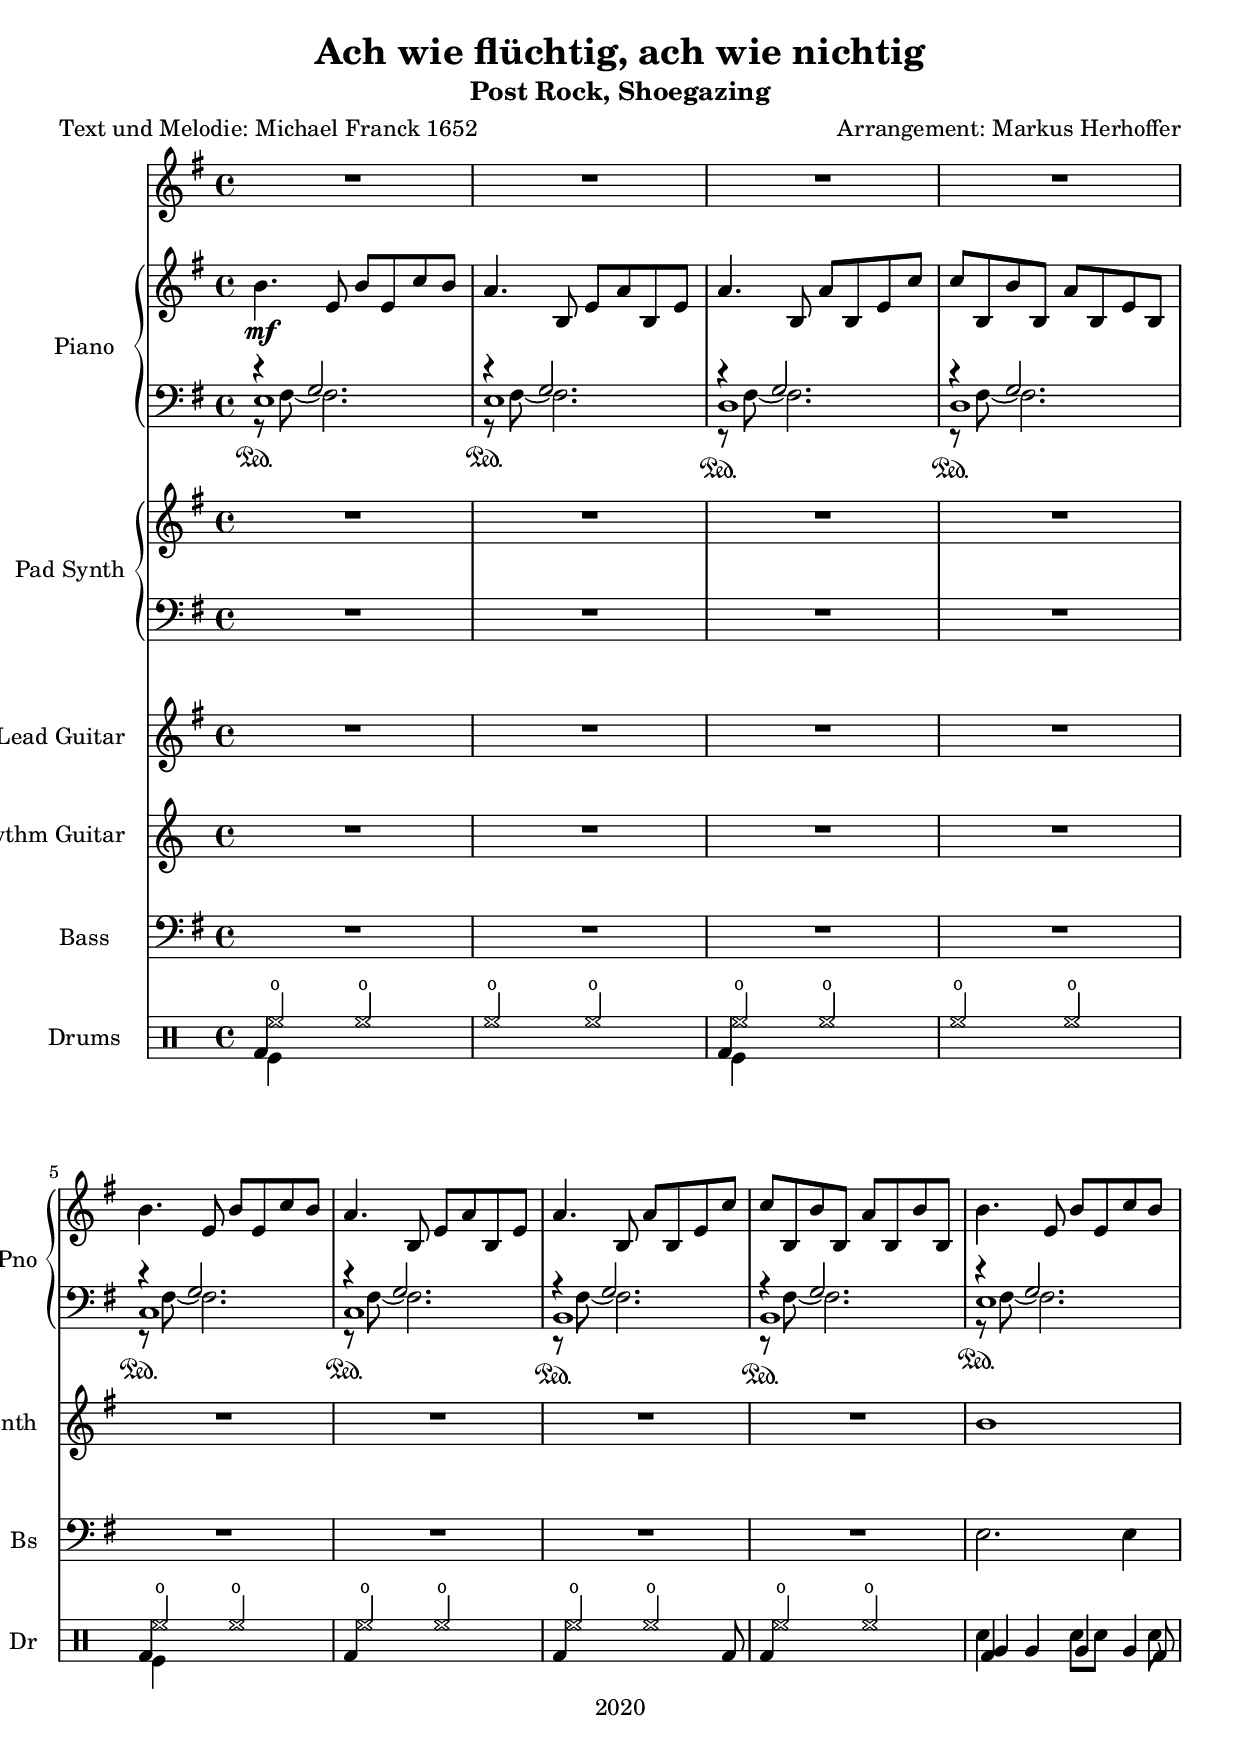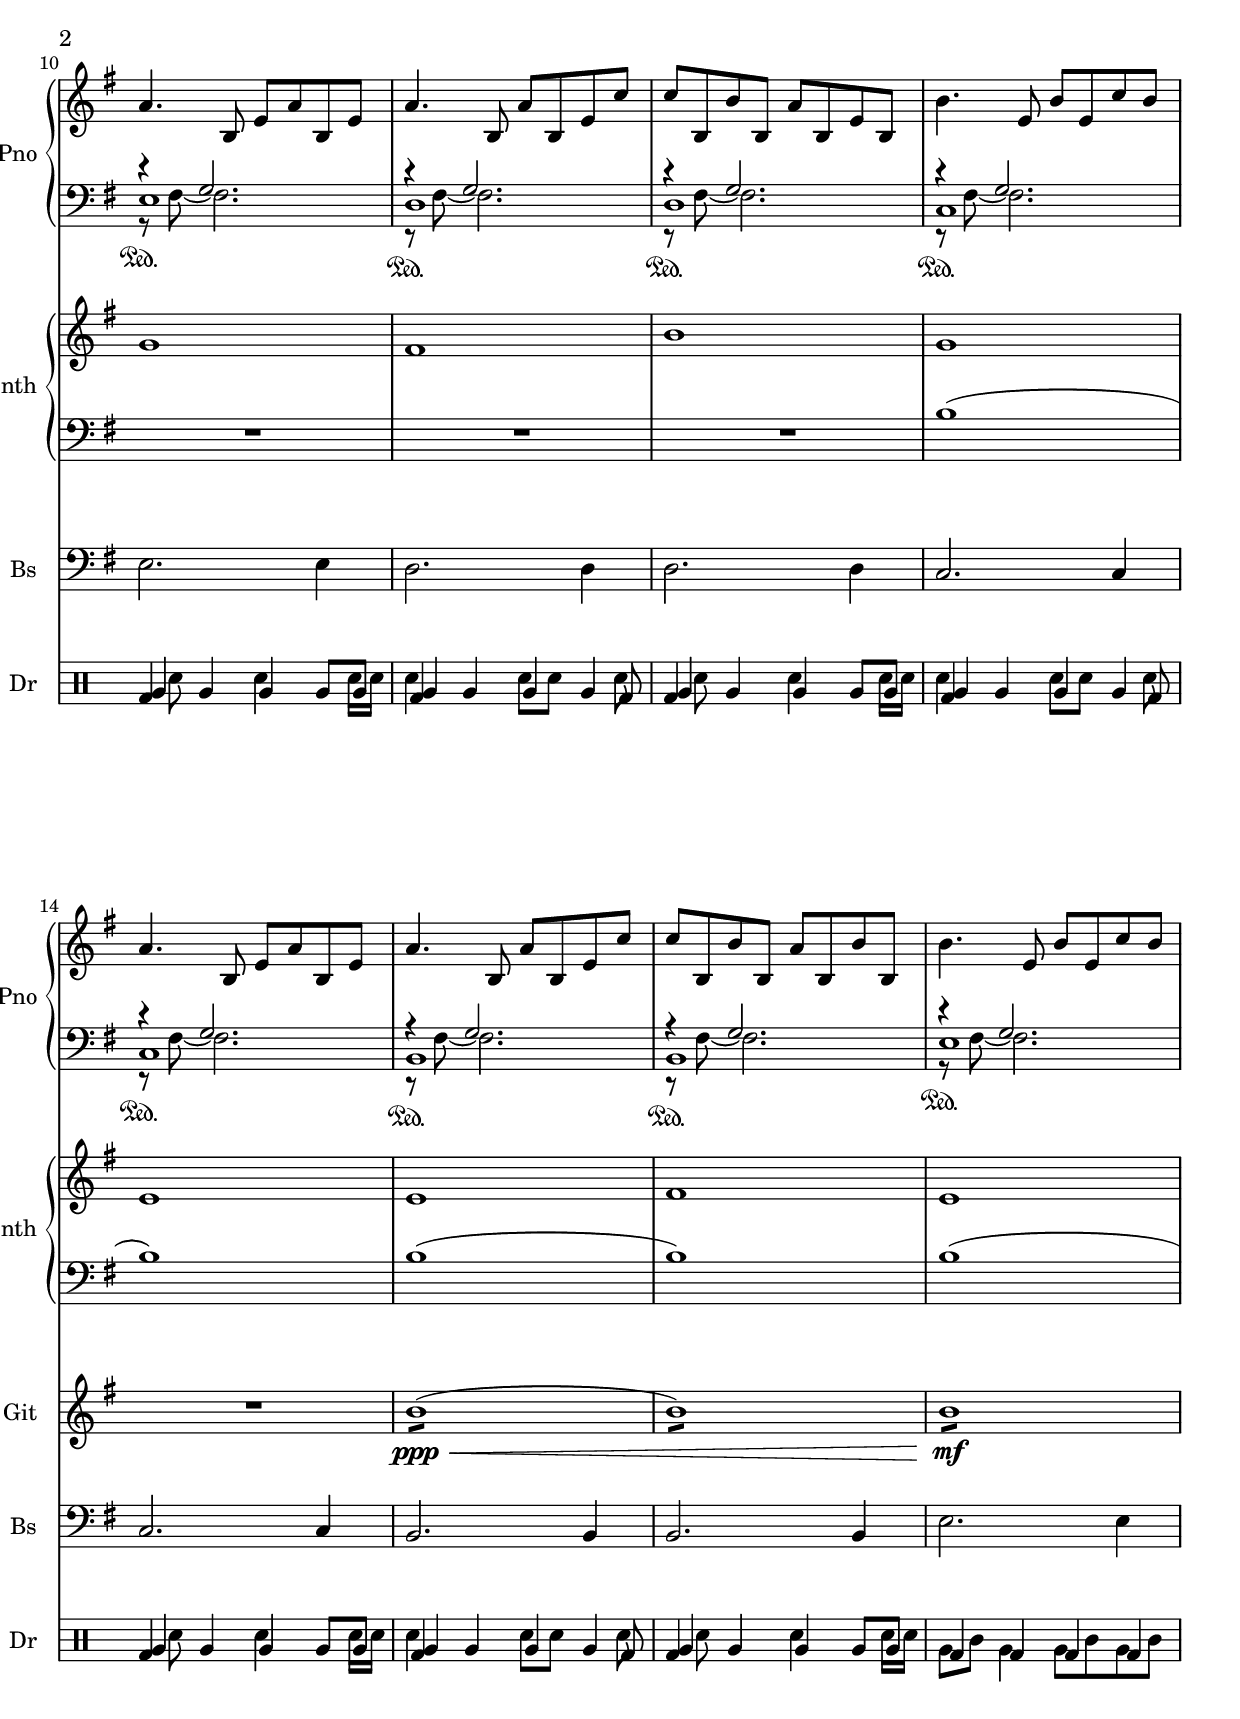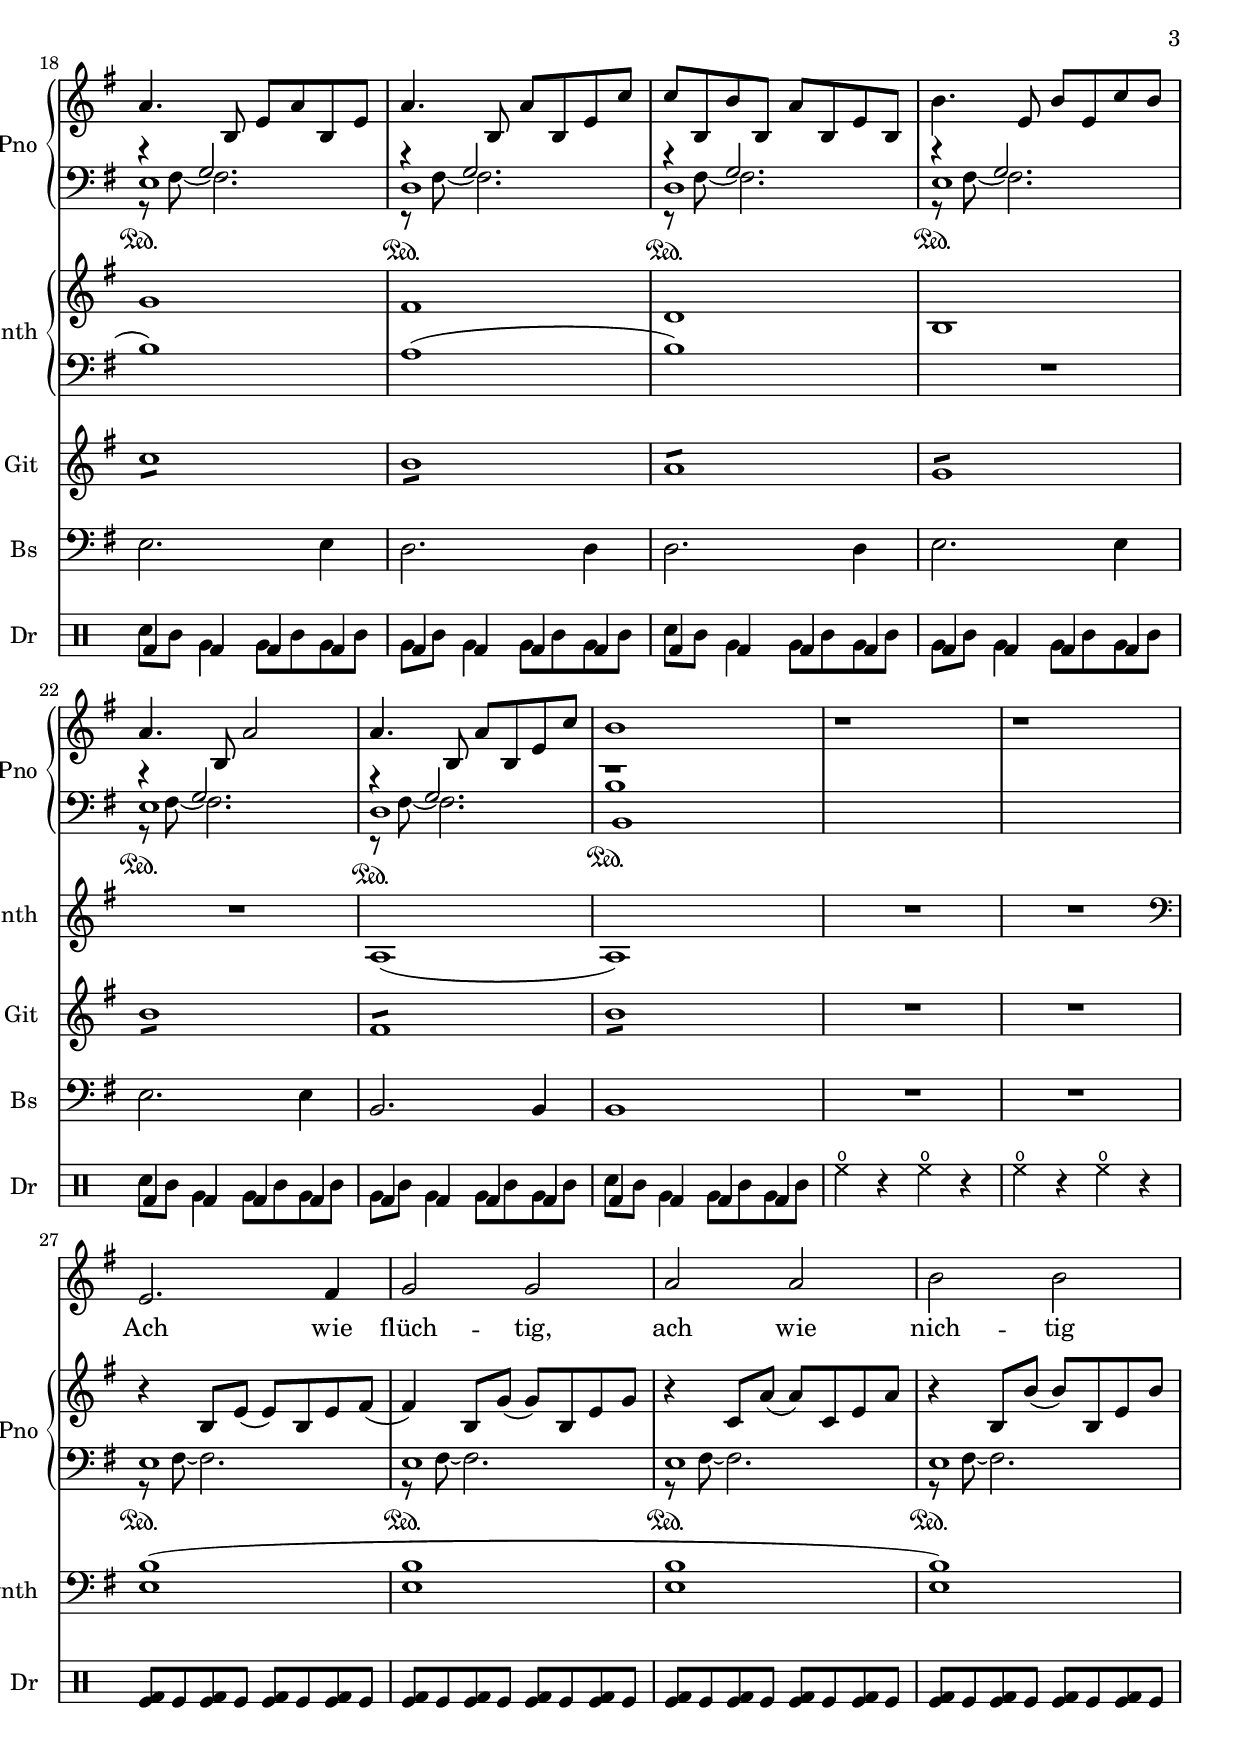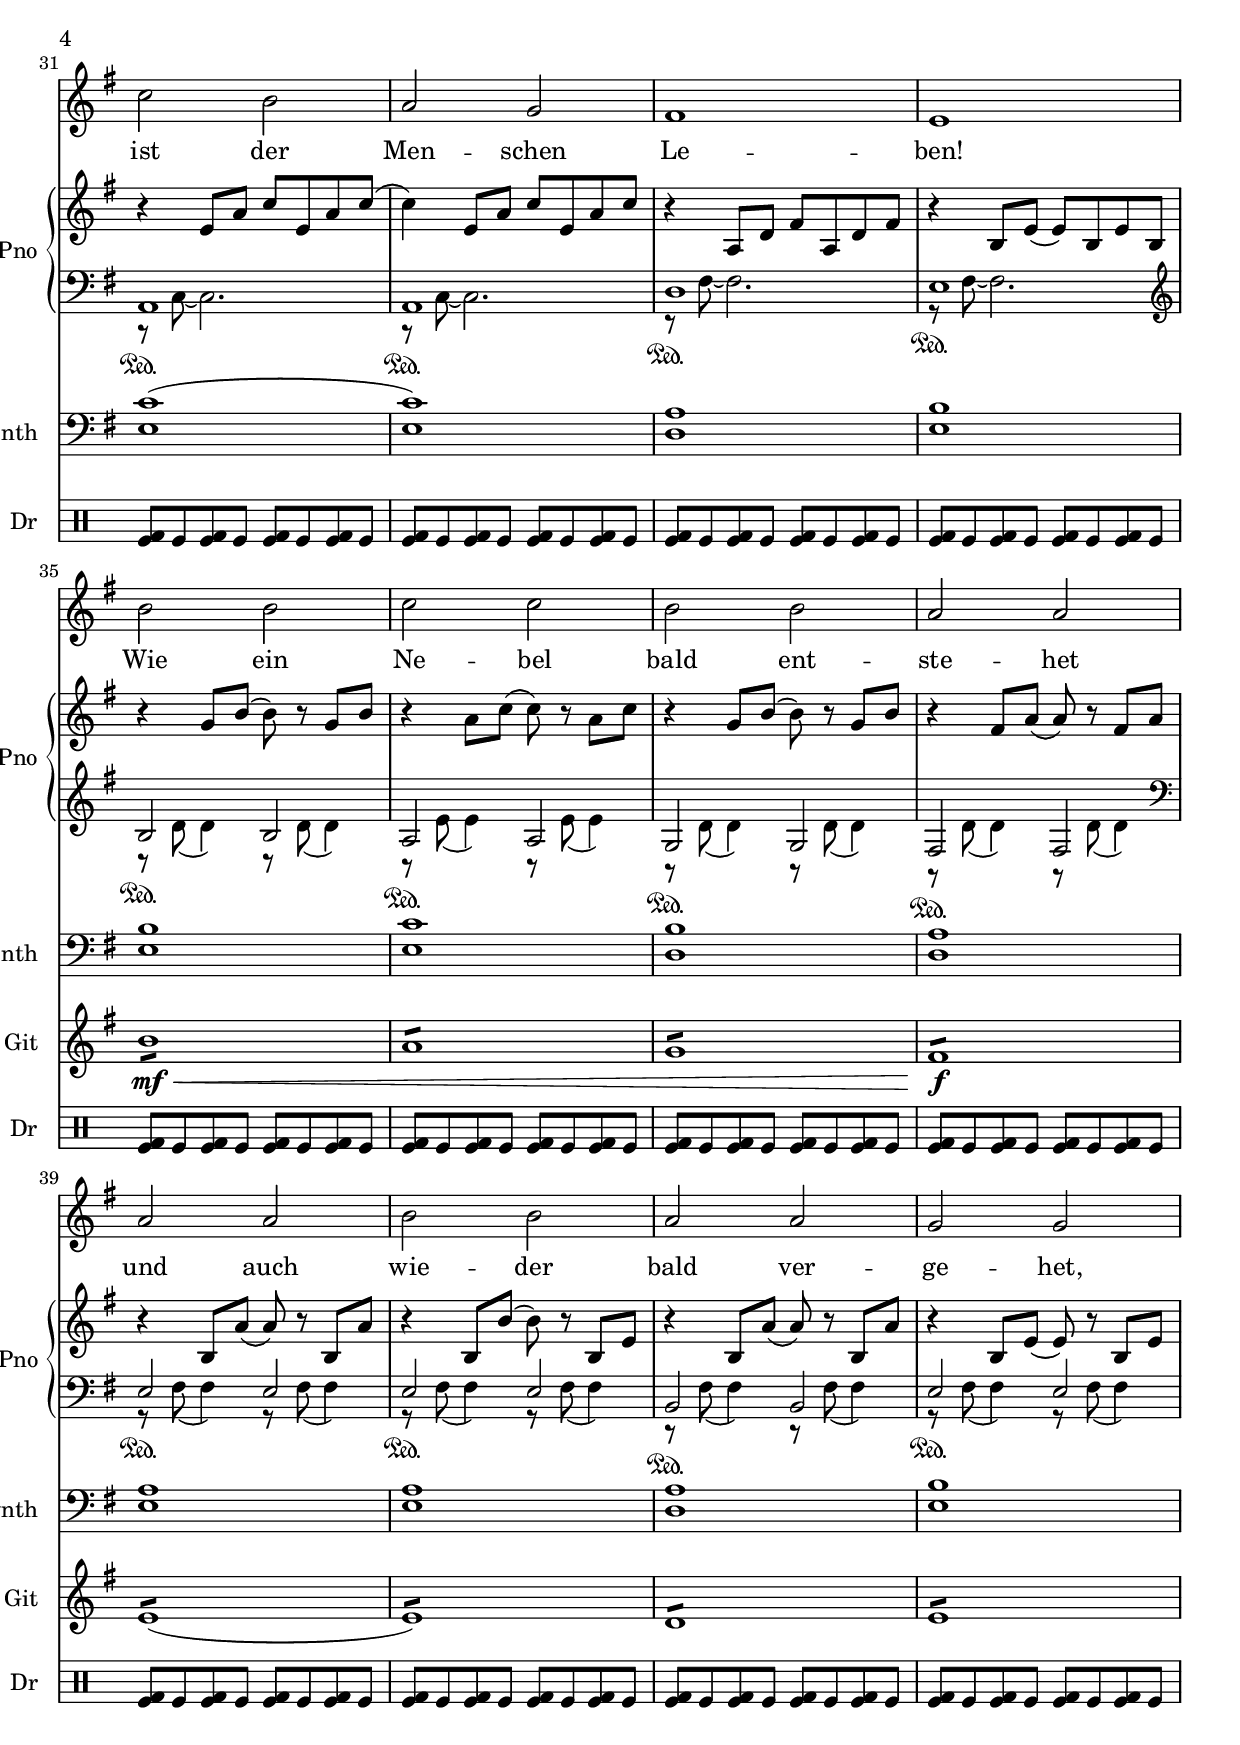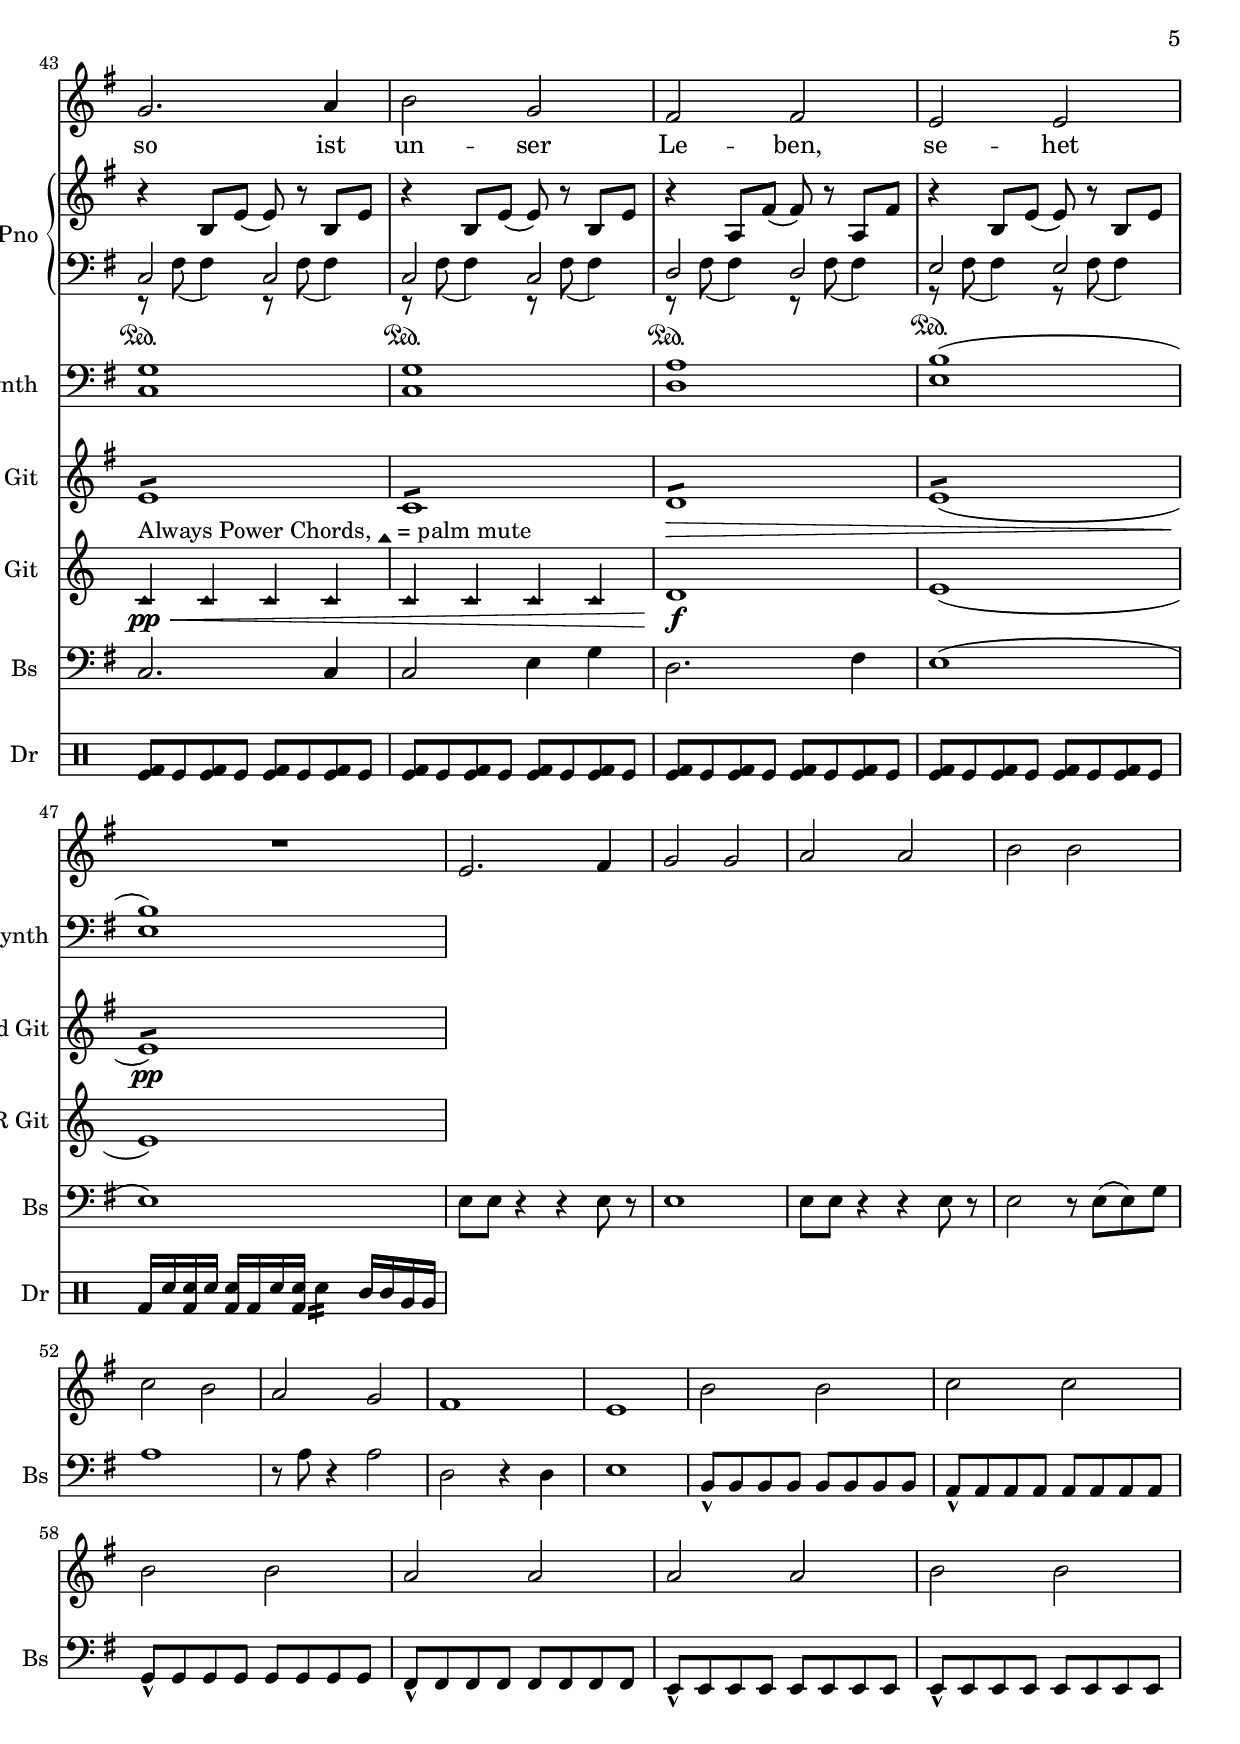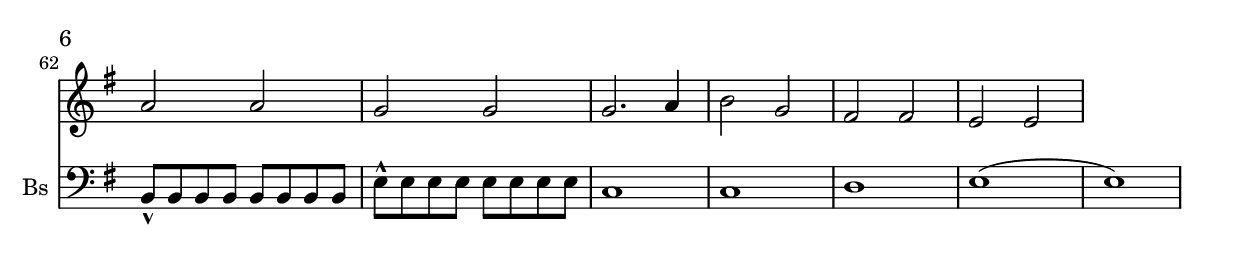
\version "2.20.0"

\include "deutsch.ly"

\layout {
  \context {
    \RemoveEmptyStaffContext
  }
}

\version "2.20.0"

%%%%%%%%%%%%%%%%%%%%%%%
% VOCALS
%%%%%%%%%%%%%%%%%%%%%%%

choral = \relative a' 
{
  e2. fis4 g2 g 
  a a h h 
  c h a g 
  fis1 e 

  h'2 h c c 
  h h a a 
  a a h h 
  a a g g 
  g2. a4 h2 g 
  fis fis e e 
}

vocChoral = \relative a' {
  \time 4/4
  \key e \minor

  R1*26
  \choral
  R1
  \choral
}

vocLyricsOne = \lyricmode {
  Ach wie flüch -- tig,
  ach wie nich -- tig
  ist der Men -- schen 
  Le -- ben!

  Wie ein Ne -- bel
  bald ent -- ste -- het
  und auch wie -- der 
  bald ver -- ge -- het,
  so ist un -- ser 
  Le -- ben, se -- het
}

\version "2.20.0"

%%%%%%%%%%%%%%%%%%%%
% Piano
%%%%%%%%%%%%%%%%%%%%

\parallelMusic pnoInRh, pnoInLhC, pnoInLhB, pnoInLhA {
  \time 4/4
  \key e \minor
  
  % 1
  h4.\mf e,8 h' e, c' h      |
  r4       g'2.           |
  r8 fis8~ fis2.          |
  e1\sustainOn            |

  % 2
  a4. h,8 e a h, e        |
  r4        g2.           |
  r8 fis8~ fis2.          |
  e1\sustainOn            |

  % 3
  a4. h,8 a' h, e c'      |
  r4        g2.           |
  r8 fis8~ fis2.          |
  d1\sustainOn            |

  % 4
  c8 h, h' h, a' h, e h   |
  r4        g2.           |
  r8 fis8~ fis2.          |
  d1\sustainOn            |

  % 5
  h'4. e,8 h' e, c' h     |
  r4       g2.            |
  r8 fis8~ fis2.          |
  c1\sustainOn            |

  % 6
  a4. h,8 e a h, e        |
  r4        g2.           |
  r8 fis8~ fis2.          |
  c1\sustainOn            |

  % 7
  a4. h,8 a' h, e c'      |
  r4        g2.           |
  r8 fis8~ fis2.          |
  h1\sustainOn            |

  % 8
  c8 h, h' h, a' h, h' h, |
  r4        g2.           |
  r8 fis8~ fis2.          |
  h1\sustainOn            |
  
  % 9
  h'4. e,8 h' e, c' h     |
  r4       g2.            |
  r8 fis8~ fis2.          |
  e1\sustainOn            |

  % 10
  a4. h,8 e a h, e        |
  r4        g2.           |
  r8 fis8~ fis2.          |
  e1\sustainOn            |

  % 11
  a4. h,8 a' h, e c'      |
  r4        g2.           |
  r8 fis8~ fis2.          |
  d1\sustainOn            |

  % 12
  c8 h, h' h, a' h, e h   |
  r4        g2.           |
  r8 fis8~ fis2.          |
  d1\sustainOn            |

  % 13
  h'4. e,8 h' e, c' h     |
  r4       g2.            |
  r8 fis8~ fis2.          |
  c1\sustainOn            |

  % 14
  a4. h,8 e a h, e        |
  r4        g2.           |
  r8 fis8~ fis2.          |
  c1\sustainOn            |

  % 15
  a4. h,8 a' h, e c'      |
  r4        g2.           |
  r8 fis8~ fis2.          |
  h1\sustainOn            |

  % 16
  c8 h, h' h, a' h, h' h, |
  r4        g2.           |
  r8 fis8~ fis2.          |
  h1\sustainOn            |

  % 17
  h'4. e,8 h' e, c' h     |
  r4       g2.            |
  r8 fis8~ fis2.          |
  e1\sustainOn            |

  % 18
  a4. h,8 e a h, e        |
  r4        g2.           |
  r8 fis8~ fis2.          |
  e1\sustainOn            |

  % 19
  a4. h,8 a' h, e c'      |
  r4        g2.           |
  r8 fis8~ fis2.          |
  d1\sustainOn            |

  % 20
  c8 h, h' h, a' h, e h   |
  r4        g2.           |
  r8 fis8~ fis2.          |
  d1\sustainOn            |

  % 21
  h'4. e,8 h' e, c' h     |
  r4       g2.            |
  r8 fis8~ fis2.          |
  e1\sustainOn            |

  % 22
  a4. h,8 a'2              |
  r4       g2.            |
  r8 fis8~ fis2.          |
  e1\sustainOn            |

  % 23
  a4. h,8 a' h, e c'      |
  r4        g2.           |
  r8 fis8~ fis2.          |
  d1\sustainOn            |
  
  % 24
  h1                      |
  r1                      |
  h1                      |
  h1\sustainOn            |
  
  % 25
  r1                      |
  s1                      |
  s1                      |
  s1                      |
  
  % 26
  r1                      |
  s1                      |
  s1                      |
  s1                      |
}

\parallelMusic pnoChorRh, pnoChorLhC, pnoChorLhB, pnoChorLhA {
  % 27
  r4 h,8 e( e) h e fis(   |
  s1                      |
  r8 fis8~ fis2.          |
  e1\sustainOn            | 
  
  % 28
  fis4) h,8 g'( g) h, e g |
  s1                      |
  r8 fis8~ fis2.          |
  e1\sustainOn            | 
  
  % 29
  r4 c,8 a'( a) c, e a    |
  s1                      |
  r8 fis8~ fis2.          |
  e1\sustainOn            | 

  % 30
  r4 h,8 h'( h) h, e h'   |
  s1                      |
  r8 fis8~ fis2.          |
  e1\sustainOn            | 
  
  % 31
  r4 e,8 a c e, a c(      |
  s1                      |
  r8 c8~ c2.              |
  a,1\sustainOn           | 
  
  % 32
  c4) e,8 a c e, a c      |
  s1                      |
  r8 c8~ c2.              |
  a1\sustainOn            | 
  
  % 33
  r4 a,8 d fis a, d fis   |
  s1                      |
  r8 fis8~ fis2.          |
  d1\sustainOn            | 
  
  % 34
  r4 h,8 e( e) h e h      |
  s1                      |
  r8 fis8~ fis2.          |
  e1\sustainOn            | 

  % Abgesang
  % 35
  r4 g'8 h( h) r8 g h           |
  s1                            |
  \clef G r8 d'8( d4) r8 d8( d4)|
  h'2\sustainOn h2              | 

  % 36
  r4 a8 c( c) r8 a c          |
  s1                          |
  r8 e8( e4) r8 e8( e4)       |
  a2\sustainOn a2             | 

  % 37
  r4 g8 h( h) r8 g h          |
  s1                          |
  r8 d8( d4) r8 d8( d4)       |
  g2\sustainOn g2             | 
  
  % 38
  r4 fis8 a( a) r8 fis a      |
  s1                          |
  r8 d8( d4) r8 d8( d4)       |
  fis2\sustainOn fis2         | 
  
  % 39
  r4 h,8 a'( a) r8 h, a'                  |
  s1                                      |
  \clef bass r8 fis,( fis4) r8 fis( fis4) |
  e2\sustainOn e2                         | 
  
  % 40
  r4 h,8 h'( h) r8 h, e       |
  s1                          |
  r8 fis( fis4) r8 fis( fis4) |
  e2\sustainOn e2             | 
  
  % 41
  r4 h8 a'( a) r8 h, a'       |
  s1                          |
  r8 fis( fis4) r8 fis( fis4) |
  h2\sustainOn h2             | 

  % 42
  r4 h,8 e( e) r8 h e         |
  s1                          |
  r8 fis( fis4) r8 fis( fis4) |
  e2\sustainOn e2             | 

  % 43
  r4 h8 e( e) r8 h e          |
  s1                          |
  r8 fis( fis4) r8 fis( fis4) |
  c2\sustainOn c2             | 

  % 44
  r4 h8 e( e) r8 h e          |
  s1                          |
  r8 fis( fis4) r8 fis( fis4) |
  c2\sustainOn c2             | 

  % 45
  r4 a,8 fis'( fis) r8 a, fis'|
  s1                          |
  r8 fis( fis4) r8 fis( fis4) |
  d2\sustainOn d2             | 

  % 46
  r4 h,8 e( e) r8 h e         |
  s1                          |
  r8 fis( fis4) r8 fis( fis4) |
  e2\sustainOn e2             | 
  
  % 47
  r1 |
  r1 |
  s1 |
  s1 |
}

\version "2.20.0"

%%%%%%%%%%%%%%%%%%%%
% Pad Synth
%%%%%%%%%%%%%%%%%%%%

padRhIn = \relative c'' {
  \time 4/4
  \key e \minor
  
  R1*8
  
  h1
  g
  fis
  h

  g
  e
  e 
  fis

  e
  g
  fis
  d

  h1
  R1
  a( a)

  R1*2
}

padLhIn = \relative c' {
  \time 4/4
  \key e \minor
  \clef bass
  
  R1*12
  h1( h)
  h1( h)
  h1( h)
  a1( h)

  R1*6
}

padRhCho = \relative c' {
  \clef bass
  <e, h'>1( <e h'> <e h'> <e h'>)
  <e c'>1( <e c'>)
  <d a'>
  <e h'>
  <e h'>
  <e c'>
  <d h'>
  <d a'>

  <e a>
  <e a>
  <d a'>
  <e h'>
  <c g'>
  <c g'>
  <d a'>
  <e h'>(
  <e h'>)
}

\version "2.20.0"

%%%%%%%%%%%%%%%%%%%%
% Bass
%%%%%%%%%%%%%%%%%%%%

bassIn = \relative c {
  \time 4/4
  \key e \minor
  \clef bass
  
  R1*8

  e2. e4
  e2. e4
  d2. d4
  d2. d4
  
  c2. c4
  c2. c4
  h2. h4
  h2. h4

  e2. e4
  e2. e4
  d2. d4
  d2. d4

  e2. e4
  e2. e4
  h2. h4
  h1

  R1*2
}

bassChoOne = \relative c {
  R1*16

  c2. c4
  c2 e4 g

  d2. fis4
  e1(
  e1)
}

bassChoTwo = \relative c {
  e8 e r4 r e8 r
  e1
  e8 e r4 r e8 r8
  e2 r8 e( e) g
  a1
  r8 a8 r4 a2
  d,2 r4 d
  e1 

  h8-^ h h h h h h h 
  a-^ a a a a a a a 
  g-^ g g g g g g g 
  fis-^ fis fis fis fis fis fis fis 
  e-^ e e e e e e e 
  e-^ e e e e e e e 
  h'-^ h h h h h h h 
  e-^ e e e e e e e 
  c1
  c
  d
  e( e)
}

\version "2.20.0"

%%%%%%%%%%%%%%%%%%%%
% Lead Guitar
%%%%%%%%%%%%%%%%%%%%

ldGitIn = \relative c'{
  \time 4/4
  \key e \minor
  
  R1*14

  
  h'1:8\ppp\<(
  h1:8)
  
  h1:8\!\mf 
  c1:8
  h1:8
  a1:8

  g1:8
  h1:8
  fis1:8
  h1:8

  R1*2
}

ldGitCho = \relative c'{
  R1*8

  h'1:8\mf\<
  a:8
  g:8
  fis:8\!\f

  e:8(
  e:8)
  d:8
  e:8
  
  e:8
  c:8
  d:8\>
  e:8(
  e:8)\pp\!
}

\version "2.20.0"

%%%%%%%%%%%%%%%%%%%%
% Rhythm Guitar
%%%%%%%%%%%%%%%%%%%%

rhGitCho = \relative c'{
  R1*42
  \palmMuteOn
  c4\pp\<^\markup { Always Power Chords, \musicglyph "noteheads.u2do"  = palm mute  } c c c 
  c c c c 
  \palmMuteOff
  d1\f\!
  e1( e1)
}

\version "2.20.0"

drumIn = \drummode {
    \time 4/4
    <<
        {
            bd4 s2.
            s1
            bd4 s2.
            s1
            bd4 s2.
            bd4 s2.
            bd4 s s s8 bd8
            bd4
        } \\
        { 
            tomfl4 s2. 
            s1
            tomfl4 s2. 
            s1
            tomfl4 s2. 
        } \\
        \repeat unfold 16 hho2
    >>

    <<
        {
            \repeat unfold 4 {
                bd4 s s s8 bd8
                bd4 s2.
            }
        } \\
        {
            \repeat unfold 4 {
                sn4 s4 sn8 sn8 s8 sn8
                s8 sn8 s4 sn4 s8 sn16 sn16
            }
        } \\
        {
            \repeat unfold 4 {
                tomfh4 tomfh4 tomfh4 tomfh4
                tomfh4 tomfh4 tomfh4 tomfh8 tomfh8
            }
        }
    >>
    <<
        {
            \repeat unfold 32 {
                bd4
            }
        } \\
        {
            \repeat unfold 4 {
                tomfh8 tomml8 tomfh4 tomfh8 tomml8 tomfh8 tomml8
                sn8 tomml8 tomfh4 tomfh8 tomml8 tomfh8 tomml8
            }
        }
    >>
    
    hho4 r hho r 
    hho4 r hho r 
}

drumChorOne = \drummode {
    % till 46
    \repeat unfold 80 {
        <bd tomfl>8 tomfl
    }

    bd16 sn <bd sn> sn <bd sn>
    bd sn <bd sn> sn4:16 
    tomml16 tomml tomfh tomfh
}


\book {
  \bookOutputSuffix "band"
  \score {
    <<
      \new Voice = "Female Vocals" 
      { 
        \vocChoral 
      }
      \new Lyrics \lyricsto "Female Vocals" { 
        \vocLyricsOne
      }
      \new GrandStaff
        \with {
          instrumentName = "Piano "
          shortInstrumentName = "Pno "
        }
       <<
        \new Staff << 
          \relative c'' {
            \pnoInRh
            \pnoChorRh
          }
        >>
        \new Staff <<
          \relative c { 
            \pnoInLhC 
            \pnoChorLhC
          }\\
          \relative c { 
            \pnoInLhB 
            \pnoChorLhB 
          }\\  
          \relative c {
            \clef bass 
            \key e \minor
            \pnoInLhA
            \pnoChorLhA
          }
        >>
      >>
      \new GrandStaff 
        \with {
            instrumentName = "Pad Synth "
            shortInstrumentName = "Synth "
        }
        <<
          \new Staff <<
            \relative c' { 
              \padRhIn 
              \padRhCho
            }
          >>
          \new Staff <<
            \relative c' { 
              \padLhIn 
            }
          >>
        >>
      \new Staff 
        \with {
            instrumentName = "Lead Guitar "
            shortInstrumentName = "Ld Git "
        }
        \relative c { 
          \ldGitIn 
          \ldGitCho
      }
      \new Staff 
        \with {
            instrumentName = "Rhythm Guitar "
            shortInstrumentName = "R Git "
        }
        \relative c { 
          \rhGitCho
      }
      \new Staff 
        \with {
            instrumentName = "Bass "
            shortInstrumentName = "Bs "
        }
        \relative { 
          \bassIn
          \bassChoOne
          \bassChoTwo
      }
      \new DrumStaff
        \with {
          instrumentName = "Drums "
          shortInstrumentName = "Dr "
        }
        \drummode {
          \drumIn
          \drumChorOne
        }
    >>
  }
  \header {
    title = "Ach wie flüchtig, ach wie nichtig"
    subtitle = "Post Rock, Shoegazing"
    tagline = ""
    poet = "Text und Melodie: Michael Franck 1652"
    composer = "Arrangement: Markus Herhoffer"
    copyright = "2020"
  }
  \paper {
    #(set-paper-size "a4")
    print-page-number = ##t
  }
}
